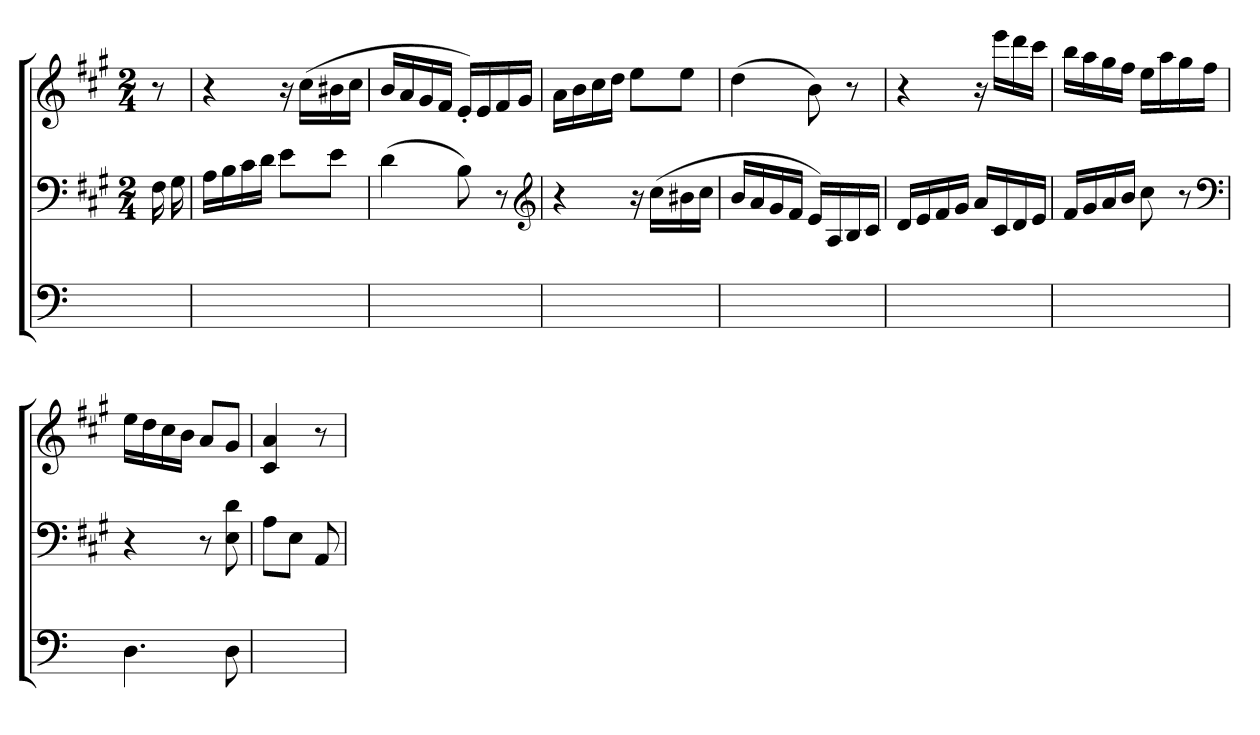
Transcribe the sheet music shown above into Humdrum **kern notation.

**kern	**kern	**kern
*part3	*part2	*part1
*staff3	*staff2	*staff1
*	*clefF4	*clefG2
*	*k[f#c#g#]	*k[f#c#g#]
*	*A:	*A:
*	*M2/4	*M2/4
=	=	=
8ryy	16F#	8r
.	16G#	.
=	=	=
2ryy	16ALL	4r
.	16B	.
.	16c#	.
.	16dJJ	.
.	8eL	16r
.	.	(16cc#LL
.	8eJ	16b#X
.	.	16cc#JJ
=	=	=
2ryy	(4d	16bLL
.	.	16a
.	.	16g#
.	.	16f#JJ
.	8B)	16e'LL)
.	.	16e
.	8r	16f#
.	.	16g#JJ
*	*clefG2	*
=	=	=
2ryy	4r	16aLL
.	.	16b
.	.	16cc#
.	.	16ddJJ
.	16r	8eeL
.	(16cc#LL	.
.	16b#X	8eeJ
.	16cc#JJ	.
=	=	=
2ryy	16bLL	(4dd
.	16a	.
.	16g#	.
.	16f#JJ	.
.	16eLL)	8b)
.	16A	.
.	16B	8r
.	16c#JJ	.
=	=	=
2ryy	16dLL	4r
.	16e	.
.	16f#	.
.	16g#JJ	.
.	16aLL	16r
.	16c#	16eeeLL
.	16d	16ddd
.	16eJJ	16ccc#JJ
=	=	=
2ryy	16f#LL	16bbLL
.	16g#	16aa
.	16a	16gg#
.	16bJJ	16ff#JJ
.	8cc#	16eeLL
.	.	16aa
.	8r	16gg#
.	.	16ff#JJ
*	*clefF4	*
=	=	=
4.D	4r	16eeLL
.	.	16dd
.	.	16cc#
.	.	16bJJ
.	8r	8aL
8D	8E 8d	8g#J
=	=	=
4.ryy	8AL	4c# 4a
.	8EJ	.
.	8AA	8r
=	=	=
*-	*-	*-
